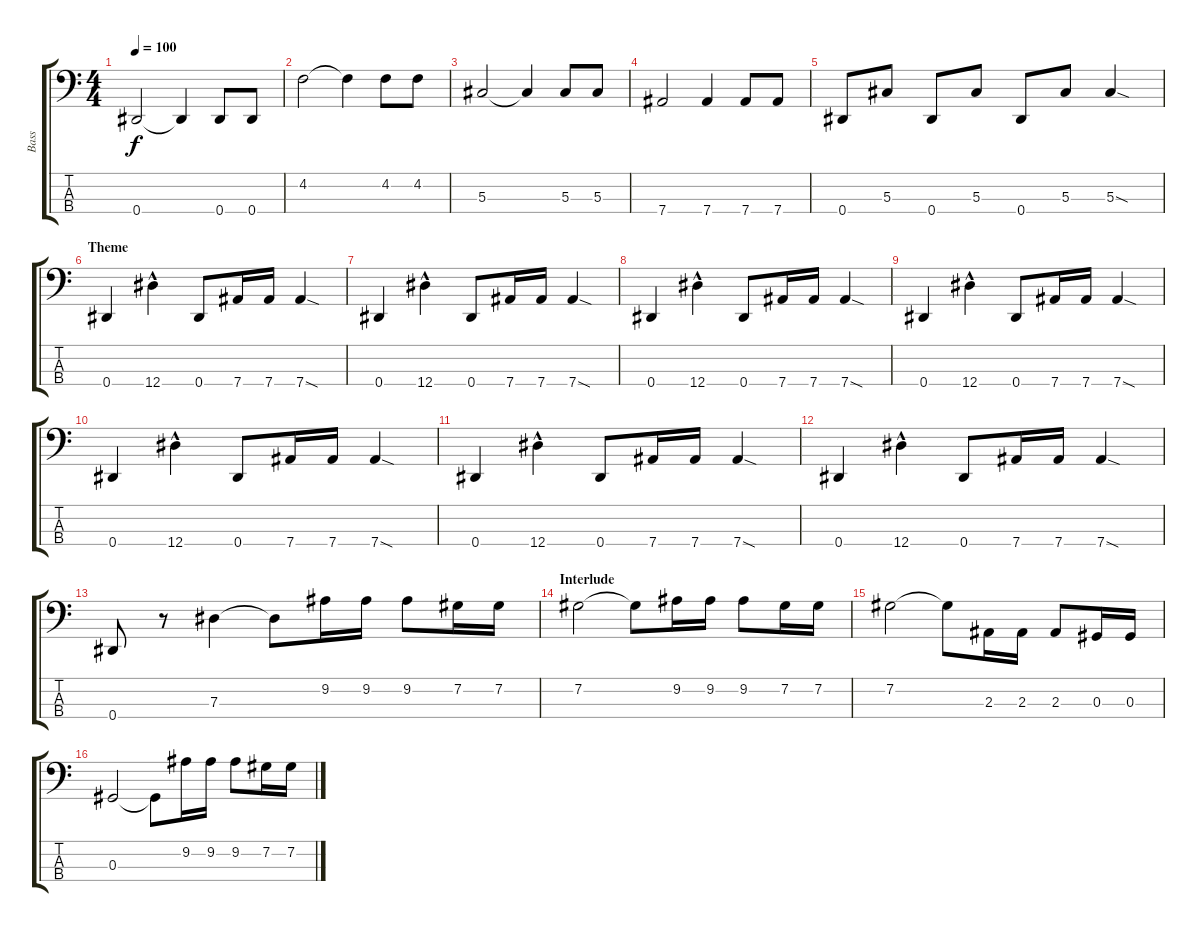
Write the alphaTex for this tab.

\track ("Bass" "Bass") {instrument electricbassfinger}
\staff {score tabs}
\tuning (Gb2 Db2 Ab1 Eb1) {hide}
\ts (4 4)
\tempo 100
\clef f4
\ks c
0.4.2{dy f} 0.4{t}.4 0.4.8 0.4.8 |
4.2.2 4.2{t}.4 4.2.8 4.2.8 |
5.3.2 5.3{t}.4 5.3.8 5.3.8 |
7.4.2 7.4.4 7.4.8 7.4.8 |
0.4.8 5.3.8 0.4.8 5.3.8 0.4.8 5.3.8 5.3{sod}.4 |
\section ("" "Theme")
0.4.4 12.4{hac}.4 0.4.8 7.4.16 7.4.16 7.4{sod}.4 |
0.4.4 12.4{hac}.4 0.4.8 7.4.16 7.4.16 7.4{sod}.4 |
0.4.4 12.4{hac}.4 0.4.8 7.4.16 7.4.16 7.4{sod}.4 |
0.4.4 12.4{hac}.4 0.4.8 7.4.16 7.4.16 7.4{sod}.4 |
0.4.4 12.4{hac}.4 0.4.8 7.4.16 7.4.16 7.4{sod}.4 |
0.4.4 12.4{hac}.4 0.4.8 7.4.16 7.4.16 7.4{sod}.4 |
0.4.4 12.4{hac}.4 0.4.8 7.4.16 7.4.16 7.4{sod}.4 |
0.4.8 r.8 7.3.4 7.3{t}.8 9.2.16 9.2.16 9.2.8 7.2.16 7.2.16 |
\section ("" "Interlude")
7.2.2 7.2{t}.8 9.2.16 9.2.16 9.2.8 7.2.16 7.2.16 |
7.2.2 7.2{t}.8 2.3.16 2.3.16 2.3.8 0.3.16 0.3.16 |
0.3.2 0.3{t}.8 9.2.16 9.2.16 9.2.8 7.2.16 7.2.16
